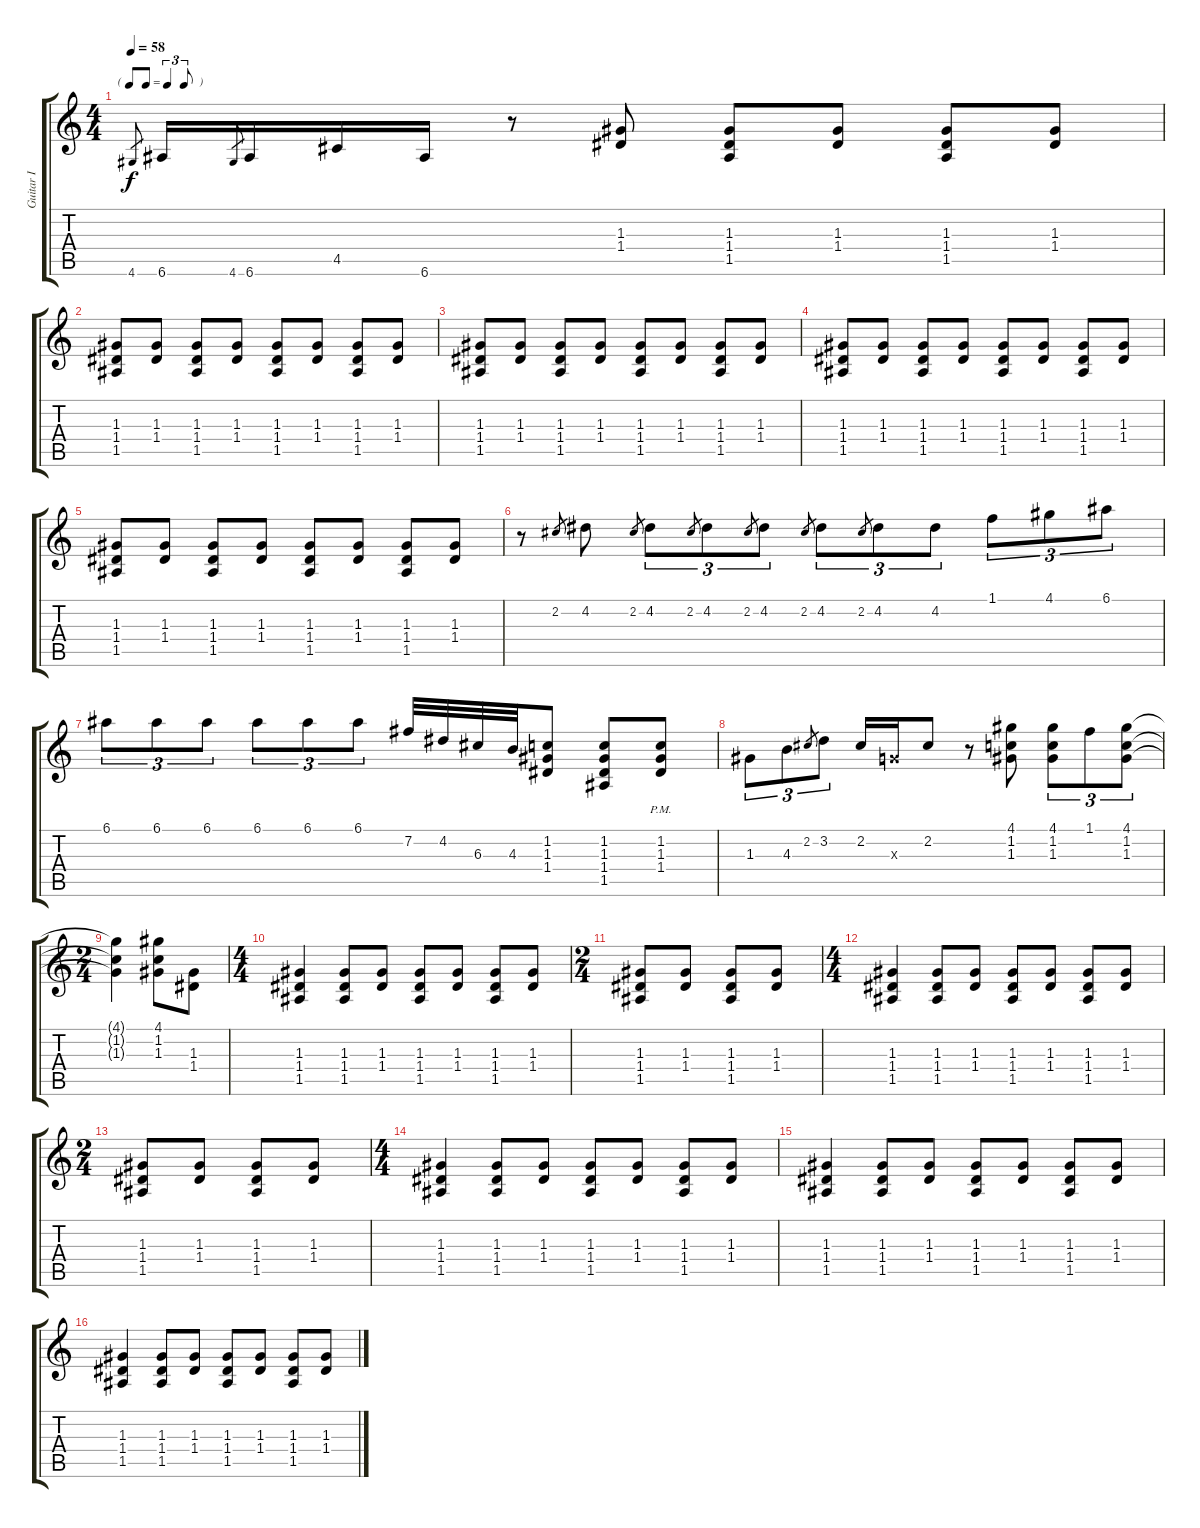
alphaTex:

\track ("Guitar I" "Guitar I") {instrument electricguitarclean}
\staff {score tabs}
\tuning (E4 B3 G3 D3 A2 E2) {hide}
\ts (4 4)
\tf triplet8th
\tempo 58
\clef g2
\ks c
4.6.8{gr dy f} 6.6.16 4.6.8{gr} 6.6.16 4.5.16 6.6.16 r.8 (1.3 1.4).8 (1.3 1.4 1.5).8 (1.3 1.4).8 (1.3 1.4 1.5).8 (1.3 1.4).8 |
(1.3 1.4 1.5).8 (1.3 1.4).8 (1.3 1.4 1.5).8 (1.3 1.4).8 (1.3 1.4 1.5).8 (1.3 1.4).8 (1.3 1.4 1.5).8 (1.3 1.4).8 |
(1.3 1.4 1.5).8 (1.3 1.4).8 (1.3 1.4 1.5).8 (1.3 1.4).8 (1.3 1.4 1.5).8 (1.3 1.4).8 (1.3 1.4 1.5).8 (1.3 1.4).8 |
(1.3 1.4 1.5).8 (1.3 1.4).8 (1.3 1.4 1.5).8 (1.3 1.4).8 (1.3 1.4 1.5).8 (1.3 1.4).8 (1.3 1.4 1.5).8 (1.3 1.4).8 |
(1.3 1.4 1.5).8 (1.3 1.4).8 (1.3 1.4 1.5).8 (1.3 1.4).8 (1.3 1.4 1.5).8 (1.3 1.4).8 (1.3 1.4 1.5).8 (1.3 1.4).8 |
r.8 2.2.8{gr} 4.2.8 2.2.8{gr} 4.2.8{tu (3 2)} 2.2.8{gr} 4.2.8{tu (3 2)} 2.2.8{gr} 4.2.8{tu (3 2)} 2.2.8{gr} 4.2.8{tu (3 2)} 2.2.8{gr} 4.2.8{tu (3 2)} 4.2.8{tu (3 2)} 1.1.8{tu (3 2)} 4.1.8{tu (3 2)} 6.1.8{tu (3 2)} |
6.1.8{tu (3 2)} 6.1.8{tu (3 2)} 6.1.8{tu (3 2)} 6.1.8{tu (3 2)} 6.1.8{tu (3 2)} 6.1.8{tu (3 2)} 7.2.32 4.2.32 6.3.32 4.3.32 (1.2 1.3 1.4).8 (1.2 1.3 1.4 1.5).8 (1.2{pm} 1.3{pm} 1.4{pm}).8 |
1.3.8{tu (3 2)} 4.3.8{tu (3 2)} 2.2.8{gr} 3.2.8{tu (3 2)} 2.2.16 0.3{x}.16 2.2.8 r.8 (4.1 1.2 1.3).8 (4.1 1.2 1.3).8{tu (3 2)} 1.1.8{tu (3 2)} (4.1 1.2 1.3).8{tu (3 2)} |
\ts (2 4)
(4.1{t} 1.2{t} 1.3{t}).4 (4.1 1.2 1.3).8 (1.3 1.4).8 |
\ts (4 4)
(1.3 1.4 1.5).4 (1.3 1.4 1.5).8 (1.3 1.4).8 (1.3 1.4 1.5).8 (1.3 1.4).8 (1.3 1.4 1.5).8 (1.3 1.4).8 |
\ts (2 4)
(1.3 1.4 1.5).8 (1.3 1.4).8 (1.3 1.4 1.5).8 (1.3 1.4).8 |
\ts (4 4)
(1.3 1.4 1.5).4 (1.3 1.4 1.5).8 (1.3 1.4).8 (1.3 1.4 1.5).8 (1.3 1.4).8 (1.3 1.4 1.5).8 (1.3 1.4).8 |
\ts (2 4)
(1.3 1.4 1.5).8 (1.3 1.4).8 (1.3 1.4 1.5).8 (1.3 1.4).8 |
\ts (4 4)
(1.3 1.4 1.5).4 (1.3 1.4 1.5).8 (1.3 1.4).8 (1.3 1.4 1.5).8 (1.3 1.4).8 (1.3 1.4 1.5).8 (1.3 1.4).8 |
(1.3 1.4 1.5).4 (1.3 1.4 1.5).8 (1.3 1.4).8 (1.3 1.4 1.5).8 (1.3 1.4).8 (1.3 1.4 1.5).8 (1.3 1.4).8 |
(1.3 1.4 1.5).4 (1.3 1.4 1.5).8 (1.3 1.4).8 (1.3 1.4 1.5).8 (1.3 1.4).8 (1.3 1.4 1.5).8 (1.3 1.4).8
